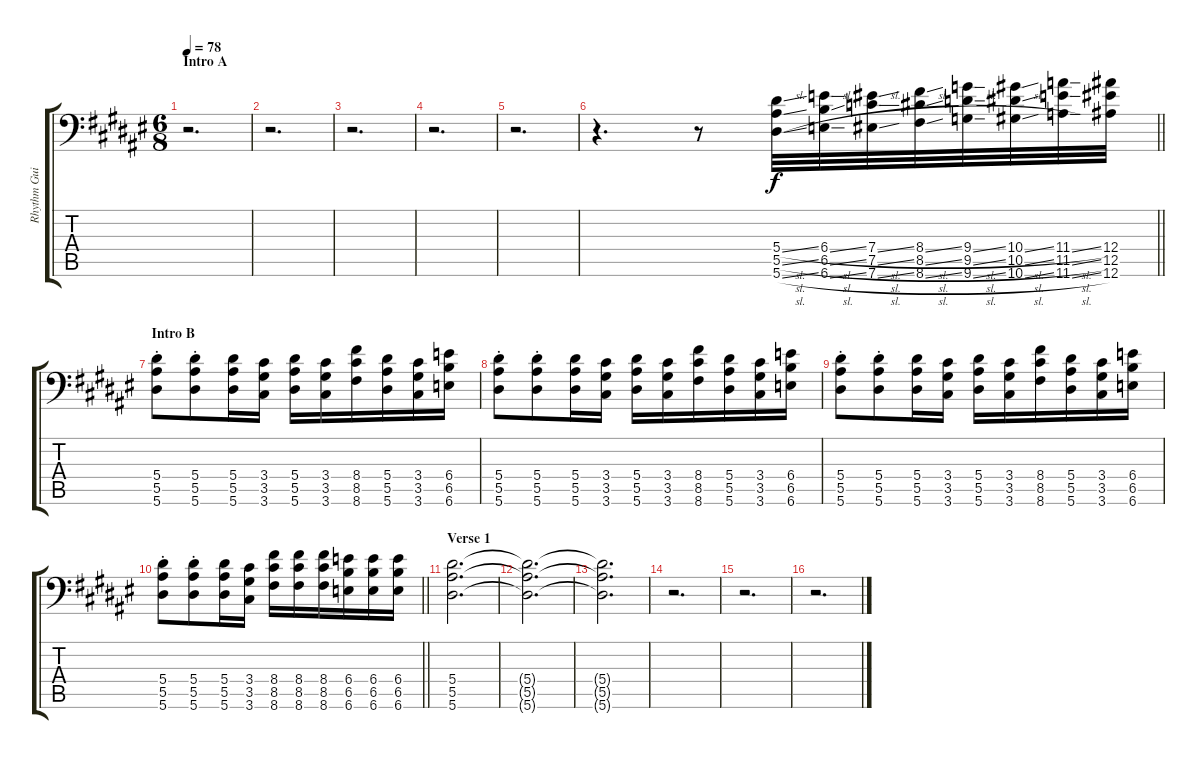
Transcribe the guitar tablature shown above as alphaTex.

\track ("Rhythm Guitar (Right)" "Rhythm Gui") {instrument distortionguitar}
\staff {score tabs}
\tuning (C4 G3 Eb3 Bb2 F2 Bb1) {hide}
\ts (6 8)
\section ("" "Intro A")
\tempo 78
\clef f4
\ks d#minor
r.2{d dy f instrument distortionguitar} |
r.2{d} |
r.2{d} |
r.2{d} |
r.2{d} |
\barLineRight lightlight
r.4{d} r.8 (5.4{sl} 5.5{sl} 5.6{sl}).32 (6.4{sl} 6.5{sl} 6.6{sl}).32 (7.4{sl} 7.5{sl} 7.6{sl}).32 (8.4{sl} 8.5{sl} 8.6{sl}).32 (9.4{sl} 9.5{sl} 9.6{sl}).32 (10.4{sl} 10.5{sl} 10.6{sl}).32 (11.4{sl} 11.5{sl} 11.6{sl}).32 (12.4 12.5 12.6).32 |
\section ("" "Intro B")
(5.4{st} 5.5{st} 5.6{st}).8 (5.4{st} 5.5{st} 5.6{st}).8 (5.4 5.5 5.6).16 (3.4 3.5 3.6).16 (5.4 5.5 5.6).16 (3.4 3.5 3.6).16 (8.4 8.5 8.6).16 (5.4 5.5 5.6).16 (3.4 3.5 3.6).16 (6.4 6.5 6.6).16 |
(5.4{st} 5.5{st} 5.6{st}).8 (5.4{st} 5.5{st} 5.6{st}).8 (5.4 5.5 5.6).16 (3.4 3.5 3.6).16 (5.4 5.5 5.6).16 (3.4 3.5 3.6).16 (8.4 8.5 8.6).16 (5.4 5.5 5.6).16 (3.4 3.5 3.6).16 (6.4 6.5 6.6).16 |
(5.4{st} 5.5{st} 5.6{st}).8 (5.4{st} 5.5{st} 5.6{st}).8 (5.4 5.5 5.6).16 (3.4 3.5 3.6).16 (5.4 5.5 5.6).16 (3.4 3.5 3.6).16 (8.4 8.5 8.6).16 (5.4 5.5 5.6).16 (3.4 3.5 3.6).16 (6.4 6.5 6.6).16 |
\barLineRight lightlight
(5.4{st} 5.5{st} 5.6{st}).8 (5.4{st} 5.5{st} 5.6{st}).8 (5.4 5.5 5.6).16 (3.4 3.5 3.6).16 (8.4 8.5 8.6).16 (8.4 8.5 8.6).16 (8.4 8.5 8.6).16 (6.4 6.5 6.6).16 (6.4 6.5 6.6).16 (6.4 6.5 6.6).16 |
\section ("" "Verse 1")
(5.4 5.5 5.6).2{d volume 2} |
(5.4{t} 5.5{t} 5.6{t}).2{d} |
(5.4{t} 5.5{t} 5.6{t}).2{d} |
r.2{d} |
r.2{d} |
r.2{d}
